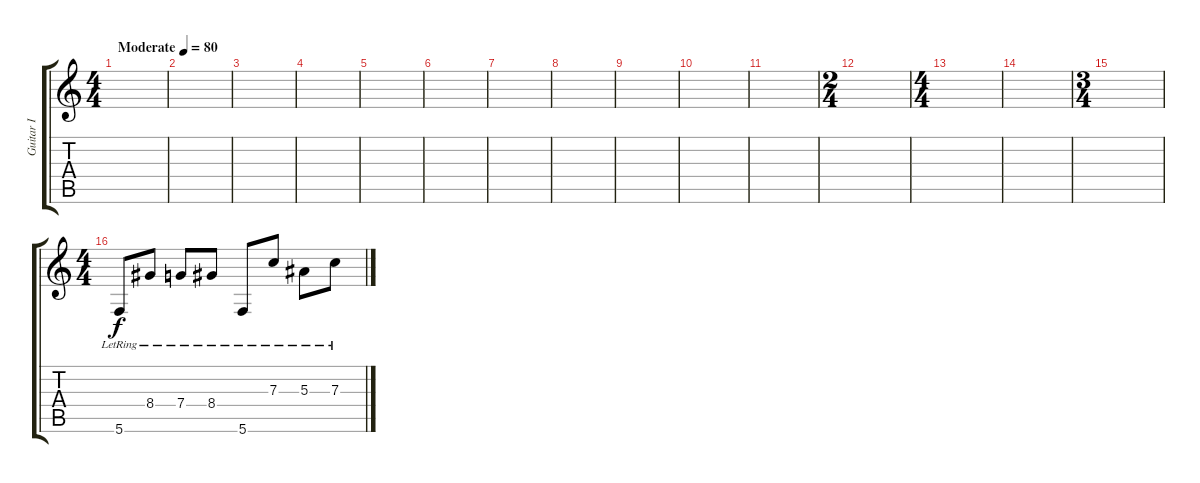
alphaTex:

\track ("Guitar I" "Guitar I") {instrument electricguitarclean}
\staff {score tabs}
\tuning (D4 A3 F3 C3 G2 C2) {hide}
\ts (4 4)
\tempo (80 "Moderate")
\clef g2
\ks c
|
|
|
|
|
|
|
|
|
|
|
\ts (2 4)
|
\ts (4 4)
|
|
\ts (3 4)
|
\ts (4 4)
5.6{lr}.8 8.4{lr}.8 7.4{lr}.8 8.4{lr}.8 5.6{lr}.8 7.3{lr}.8 5.3{lr}.8 7.3{lr}.8
